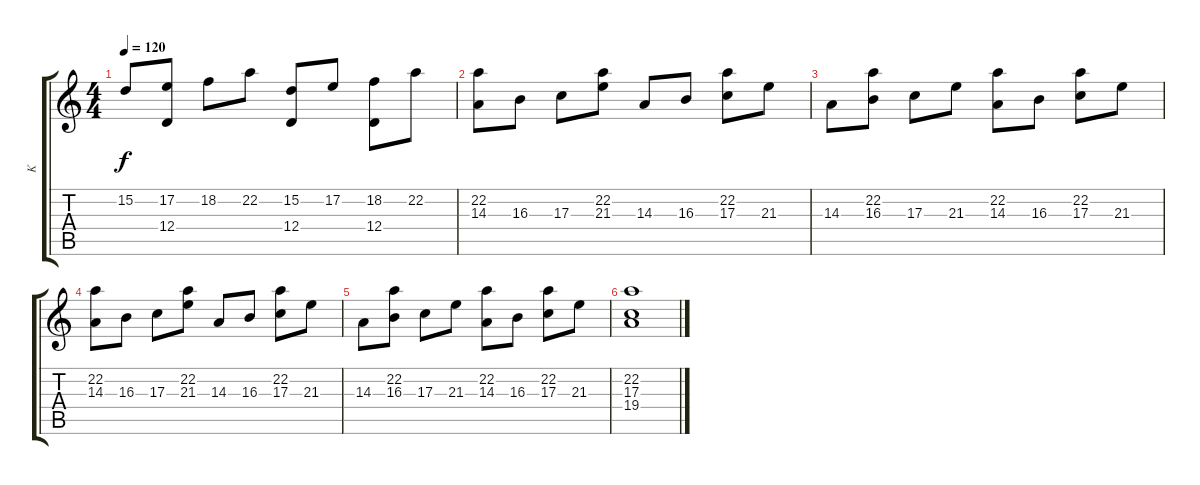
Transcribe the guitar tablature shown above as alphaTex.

\track ("K" "K") {instrument stringensemble1}
\staff {score tabs}
\tuning (E4 B3 G3 D3 A2 E2) {hide}
\ts (4 4)
\tempo 120
\clef g2
\ks c
15.2.8{dy f volume 11} (17.2 12.4).8 18.2.8 22.2.8 (15.2 12.4).8 17.2.8 (18.2 12.4).8 22.2.8 |
(22.2 14.3).8{volume 9} 16.3.8 17.3.8 (22.2 21.3).8 14.3.8 16.3.8 (22.2 17.3).8 21.3.8 |
14.3.8{volume 4} (22.2 16.3).8 17.3.8 21.3.8 (22.2 14.3).8 16.3.8 (22.2 17.3).8 21.3.8 |
(22.2 14.3).8 16.3.8 17.3.8 (22.2 21.3).8 14.3.8 16.3.8 (22.2 17.3).8 21.3.8 |
14.3.8{volume 1} (22.2 16.3).8 17.3.8 21.3.8 (22.2 14.3).8 16.3.8 (22.2 17.3).8 21.3.8 |
(22.2 17.3 19.4).1
